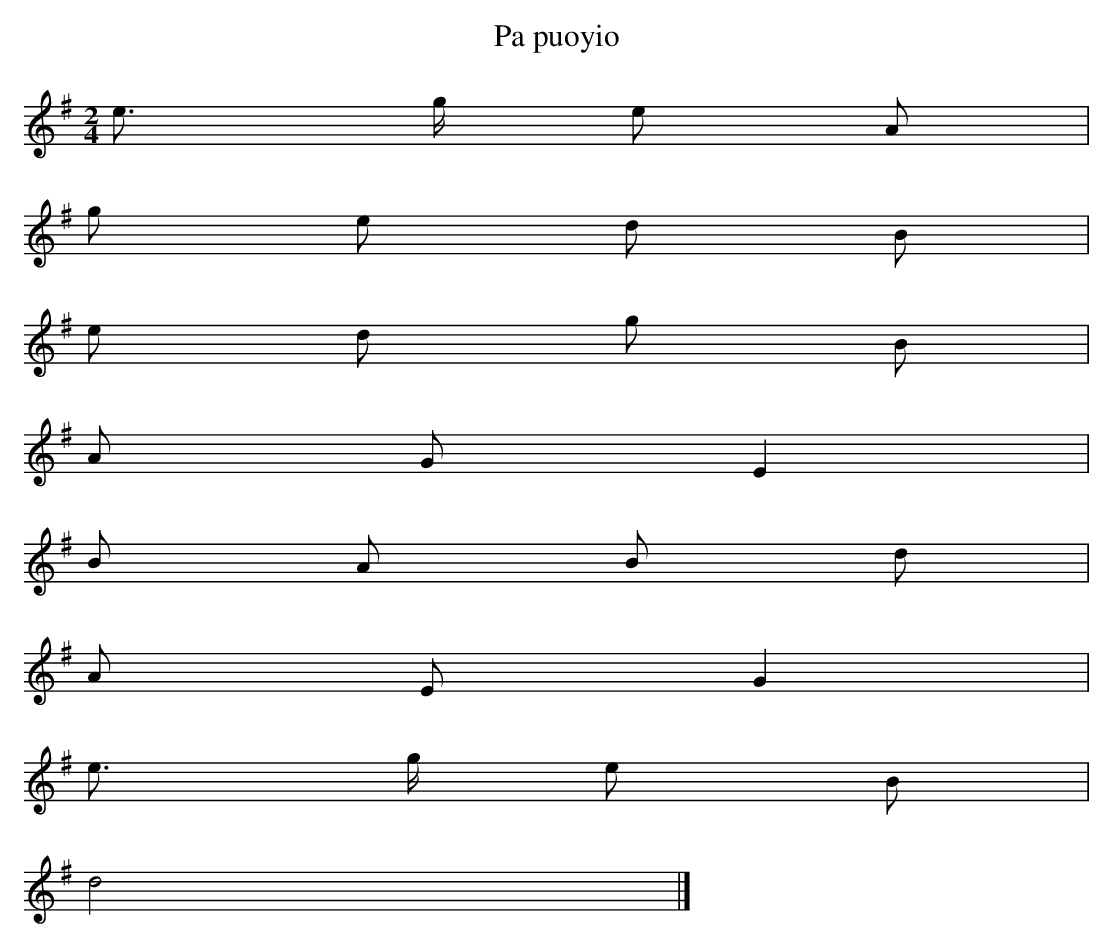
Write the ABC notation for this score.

X:1
T: Pa puoyio
L: 1/8
M: 2/4
K: G
e> g e A [I:setbarnb 1]|
g e d B |
e d g B |
A GE2 |
B A B d |
A EG2 |
e> g e B |
d4 |]
